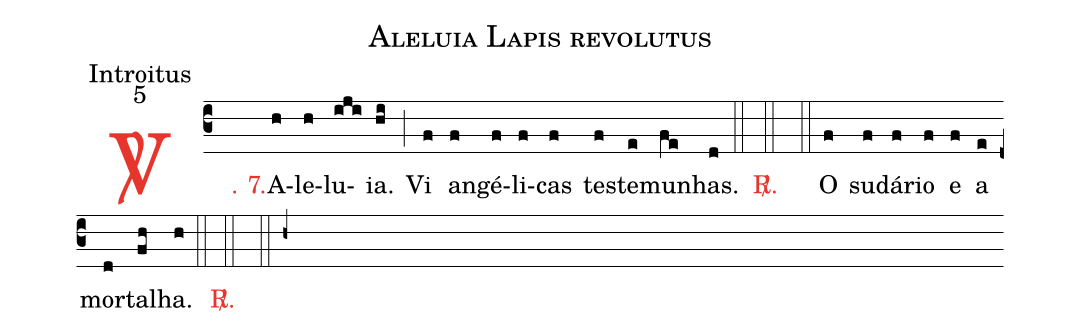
name: Aleluia Lapis revolutus;
office-part: Introitus;
mode: 5;
%%
(c3)

<c><sp>V/</sp>. 7.</c>() A(h)le(h)lu(iji)ia.(hi) (;) Vi(f) an(f)gé(f)li(f)cas(f) tes(f)te(e)mu(fe)nhas.(d)

(::)

<c><sp>R/</sp>.</c>(::)

(::)

O(f) su(f)dá(f)rio(f) e(f) a(e) mor(d)ta(fh)lha.(h)

(::)

<c><sp>R/</sp>.</c>(::)

(::)

(h+)
